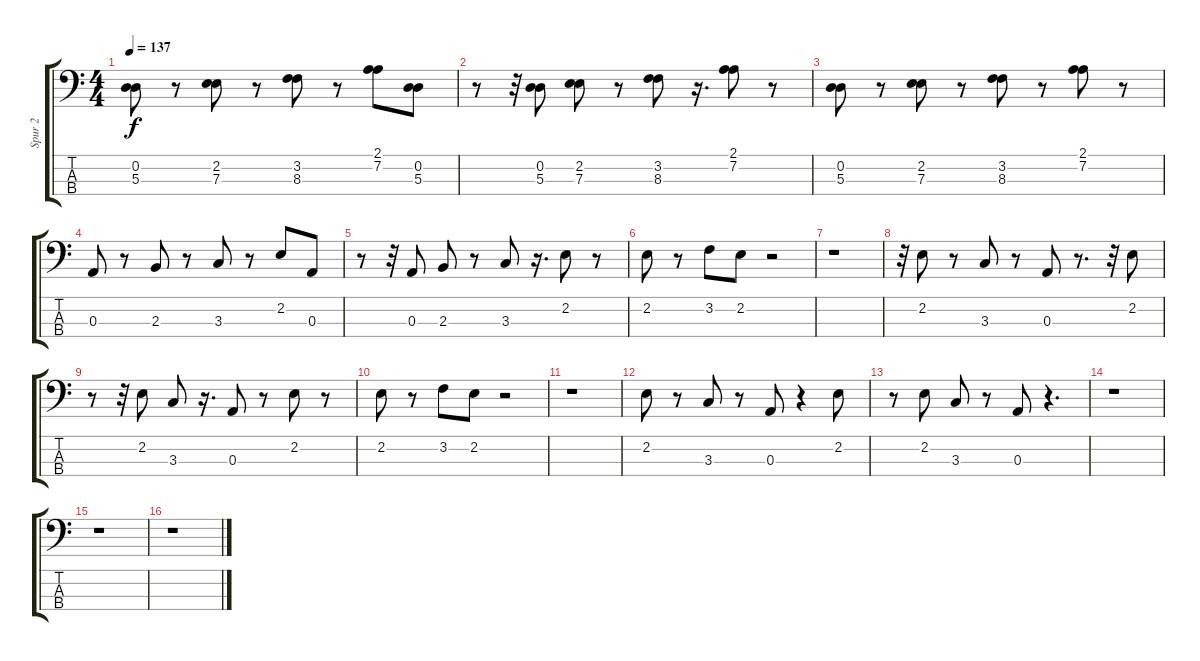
\track ("Spur 2" "Spur 2") {instrument electricbasspick}
\staff {score tabs}
\tuning (G2 D2 A1 E1) {hide}
\ts (4 4)
\tempo 137
\clef f4
\ks c
(0.2 5.3).8{dy f} r.8 (2.2 7.3).8 r.8 (3.2 8.3).8 r.8 (2.1 7.2).8 (0.2 5.3).8 |
r.8 r.32 (0.2 5.3).8 (2.2 7.3).8 r.8 (3.2 8.3).8 r.16{d} (2.1 7.2).8 r.8 |
(0.2 5.3).8 r.8 (2.2 7.3).8 r.8 (3.2 8.3).8 r.8 (2.1 7.2).8 r.8 |
0.3.8 r.8 2.3.8 r.8 3.3.8 r.8 2.2.8 0.3.8 |
r.8 r.32 0.3.8 2.3.8 r.8 3.3.8 r.16{d} 2.2.8 r.8 |
2.2.8 r.8 3.2.8 2.2.8 r.2 |
r.1 |
r.32 2.2.8 r.8 3.3.8 r.8 0.3.8 r.8{d} r.32 2.2.8 |
r.8 r.32 2.2.8 3.3.8 r.16{d} 0.3.8 r.8 2.2.8 r.8 |
2.2.8 r.8 3.2.8 2.2.8 r.2 |
r.1 |
2.2.8 r.8 3.3.8 r.8 0.3.8 r.4 2.2.8 |
r.8 2.2.8 3.3.8 r.8 0.3.8 r.4{d} |
r.1 |
r.1 |
r.1
